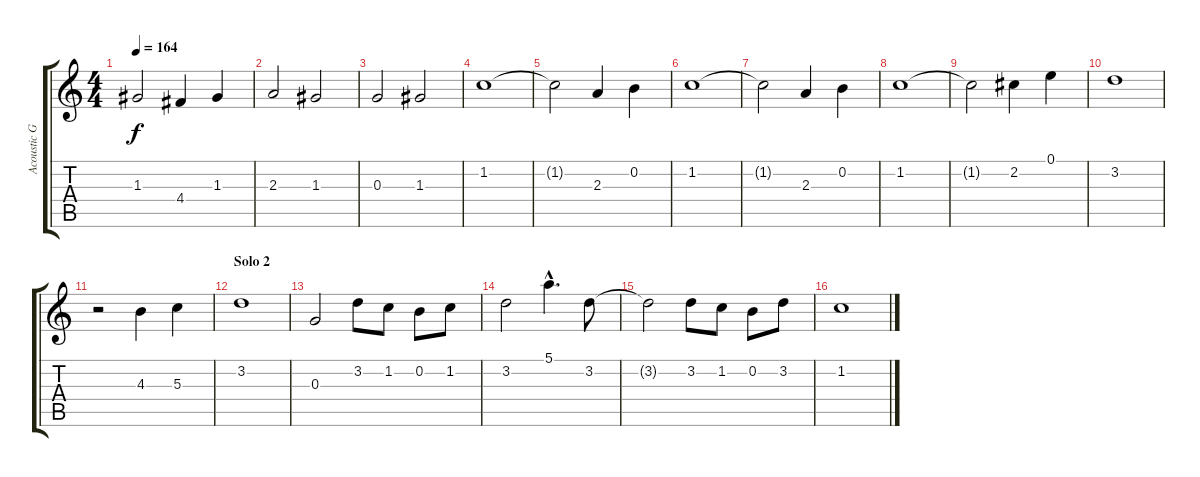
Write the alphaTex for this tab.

\track ("Acoustic Guitar 1" "Acoustic G") {instrument acousticguitarnylon}
\staff {score tabs}
\tuning (E4 B3 G3 D3 A2 E2) {hide}
\ts (4 4)
\tempo 164
\clef g2
\ks c
1.3.2{dy f} 4.4.4 1.3.4 |
2.3.2 1.3.2 |
0.3.2 1.3.2 |
1.2.1 |
1.2{t}.2 2.3.4 0.2.4 |
1.2.1 |
1.2{t}.2 2.3.4 0.2.4 |
1.2.1 |
1.2{t}.2 2.2.4 0.1.4 |
3.2.1 |
r.2 4.3.4 5.3.4 |
\section ("" "Solo 2")
3.2.1 |
0.3.2 3.2.8 1.2.8 0.2.8 1.2.8 |
3.2.2 5.1{hac}.4{d} 3.2.8 |
3.2{t}.2 3.2.8 1.2.8 0.2.8 3.2.8 |
1.2.1
